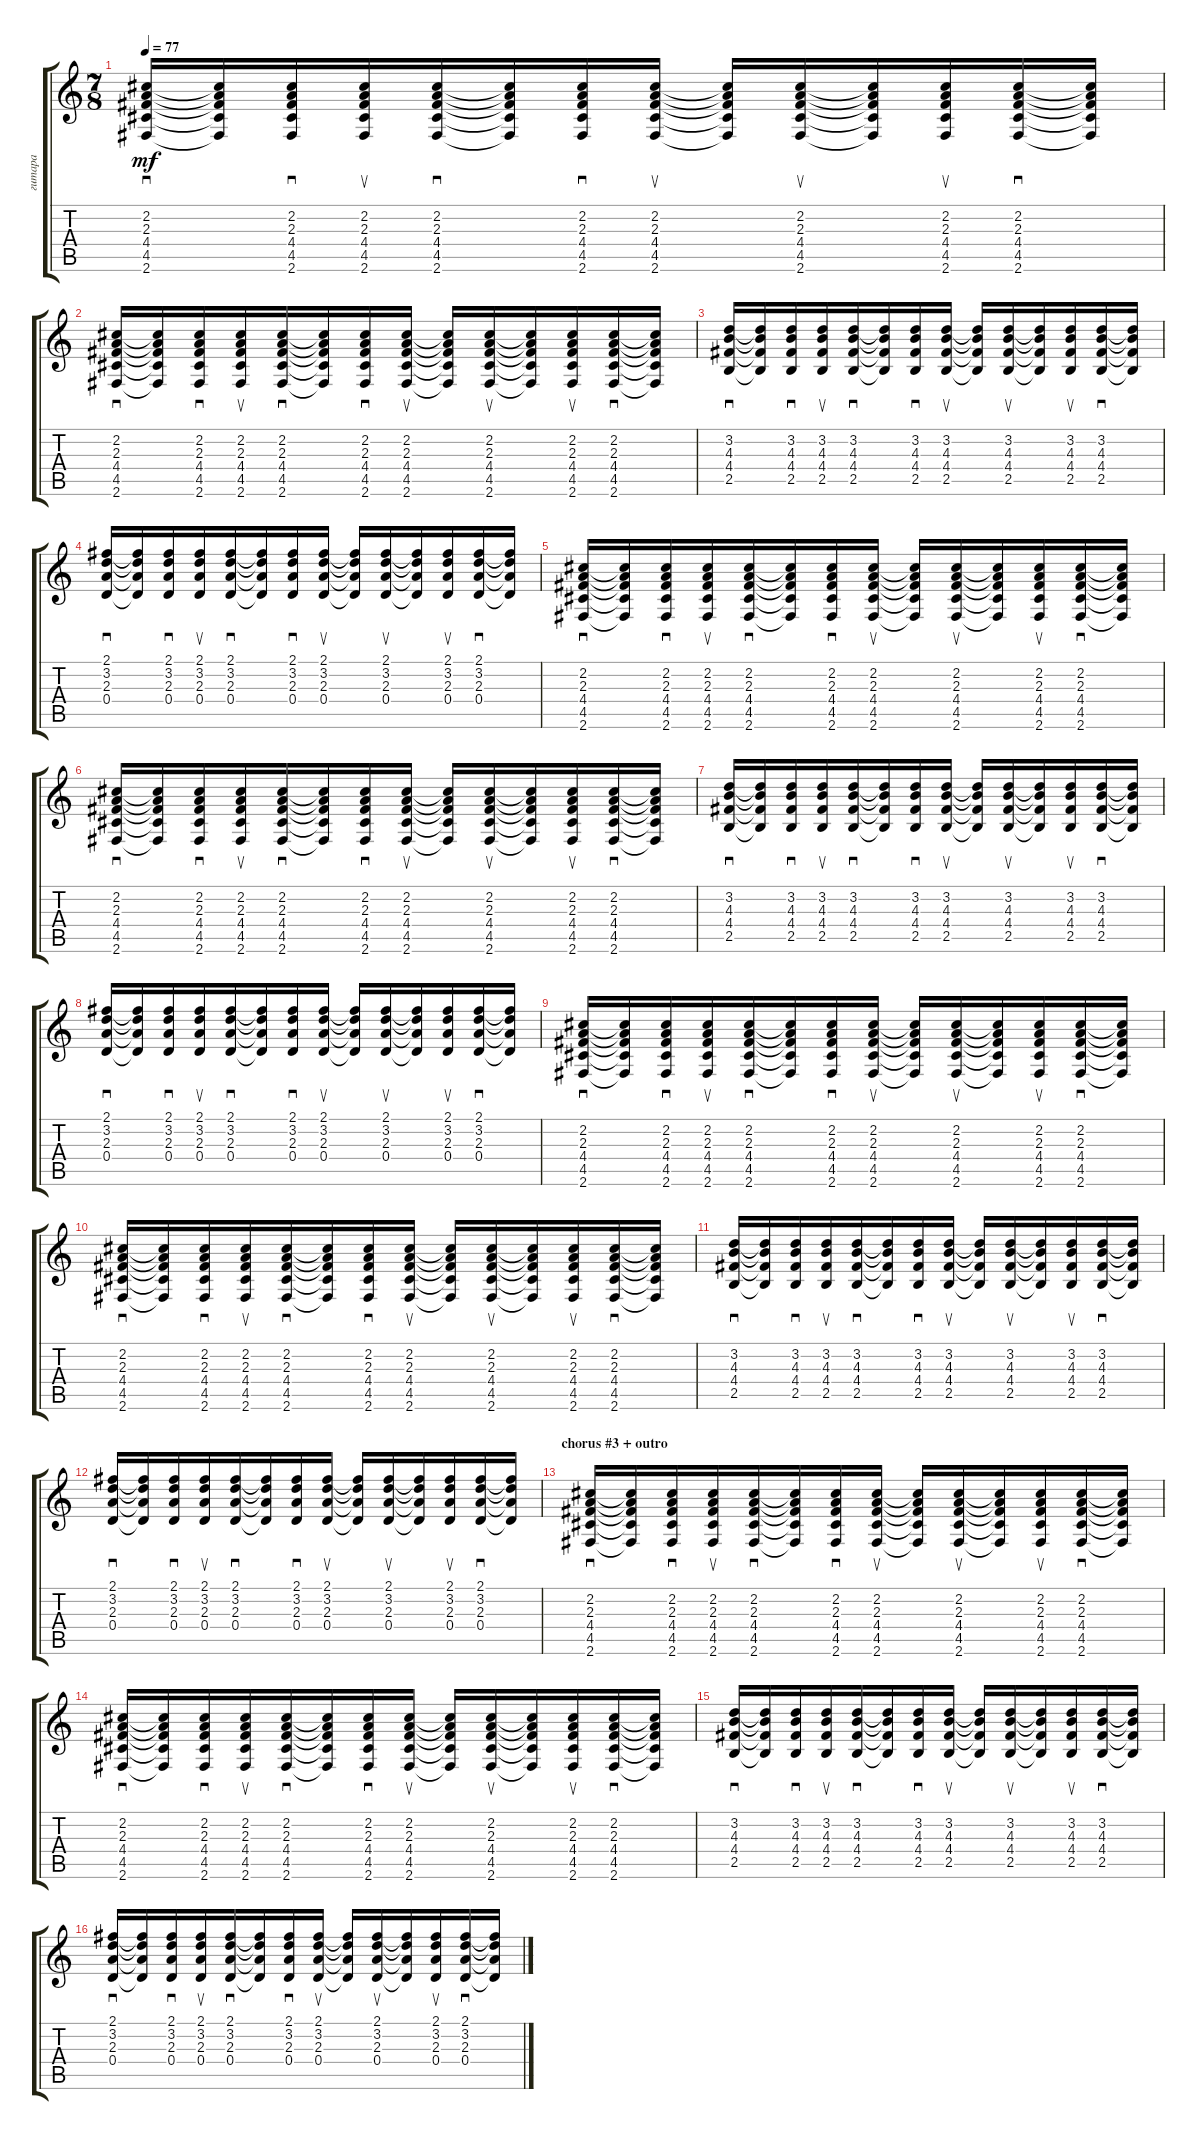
\track ("гитара" "гитара") {instrument acousticguitarsteel}
\staff {score tabs}
\tuning (E4 B3 G3 D3 A2 E2) {hide}
\ts (7 8)
\tempo 77
\clef g2
\ks c
(2.2 2.3 4.4 4.5 2.6).16{sd dy mf instrument acousticguitarsteel} (2.2{t} 2.3{t} 4.4{t} 4.5{t} 2.6{t}).16 (2.2 2.3 4.4 4.5 2.6).16{sd} (2.2 2.3 4.4 4.5 2.6).16{su} (2.2 2.3 4.4 4.5 2.6).16{sd} (2.2{t} 2.3{t} 4.4{t} 4.5{t} 2.6{t}).16 (2.2 2.3 4.4 4.5 2.6).16{sd} (2.2 2.3 4.4 4.5 2.6).16{su} (2.2{t} 2.3{t} 4.4{t} 4.5{t} 2.6{t}).16 (2.2 2.3 4.4 4.5 2.6).16{su} (2.2{t} 2.3{t} 4.4{t} 4.5{t} 2.6{t}).16 (2.2 2.3 4.4 4.5 2.6).16{su} (2.2 2.3 4.4 4.5 2.6).16{sd} (2.2{t} 2.3{t} 4.4{t} 4.5{t} 2.6{t}).16 |
(2.2 2.3 4.4 4.5 2.6).16{sd} (2.2{t} 2.3{t} 4.4{t} 4.5{t} 2.6{t}).16 (2.2 2.3 4.4 4.5 2.6).16{sd} (2.2 2.3 4.4 4.5 2.6).16{su} (2.2 2.3 4.4 4.5 2.6).16{sd} (2.2{t} 2.3{t} 4.4{t} 4.5{t} 2.6{t}).16 (2.2 2.3 4.4 4.5 2.6).16{sd} (2.2 2.3 4.4 4.5 2.6).16{su} (2.2{t} 2.3{t} 4.4{t} 4.5{t} 2.6{t}).16 (2.2 2.3 4.4 4.5 2.6).16{su} (2.2{t} 2.3{t} 4.4{t} 4.5{t} 2.6{t}).16 (2.2 2.3 4.4 4.5 2.6).16{su} (2.2 2.3 4.4 4.5 2.6).16{sd} (2.2{t} 2.3{t} 4.4{t} 4.5{t} 2.6{t}).16 |
(3.2 4.3 4.4 2.5).16{sd} (3.2{t} 4.3{t} 4.4{t} 2.5{t}).16 (3.2 4.3 4.4 2.5).16{sd} (3.2 4.3 4.4 2.5).16{su} (3.2 4.3 4.4 2.5).16{sd} (3.2{t} 4.3{t} 4.4{t} 2.5{t}).16 (3.2 4.3 4.4 2.5).16{sd} (3.2 4.3 4.4 2.5).16{su} (3.2{t} 4.3{t} 4.4{t} 2.5{t}).16 (3.2 4.3 4.4 2.5).16{su} (3.2{t} 4.3{t} 4.4{t} 2.5{t}).16 (3.2 4.3 4.4 2.5).16{su} (3.2 4.3 4.4 2.5).16{sd} (3.2{t} 4.3{t} 4.4{t} 2.5{t}).16 |
(2.1 3.2 2.3 0.4).16{sd} (2.1{t} 3.2{t} 2.3{t} 0.4{t}).16 (2.1 3.2 2.3 0.4).16{sd} (2.1 3.2 2.3 0.4).16{su} (2.1 3.2 2.3 0.4).16{sd} (2.1{t} 3.2{t} 2.3{t} 0.4{t}).16 (2.1 3.2 2.3 0.4).16{sd} (2.1 3.2 2.3 0.4).16{su} (2.1{t} 3.2{t} 2.3{t} 0.4{t}).16 (2.1 3.2 2.3 0.4).16{su} (2.1{t} 3.2{t} 2.3{t} 0.4{t}).16 (2.1 3.2 2.3 0.4).16{su} (2.1 3.2 2.3 0.4).16{sd} (2.1{t} 3.2{t} 2.3{t} 0.4{t}).16 |
(2.2 2.3 4.4 4.5 2.6).16{sd} (2.2{t} 2.3{t} 4.4{t} 4.5{t} 2.6{t}).16 (2.2 2.3 4.4 4.5 2.6).16{sd} (2.2 2.3 4.4 4.5 2.6).16{su} (2.2 2.3 4.4 4.5 2.6).16{sd} (2.2{t} 2.3{t} 4.4{t} 4.5{t} 2.6{t}).16 (2.2 2.3 4.4 4.5 2.6).16{sd} (2.2 2.3 4.4 4.5 2.6).16{su} (2.2{t} 2.3{t} 4.4{t} 4.5{t} 2.6{t}).16 (2.2 2.3 4.4 4.5 2.6).16{su} (2.2{t} 2.3{t} 4.4{t} 4.5{t} 2.6{t}).16 (2.2 2.3 4.4 4.5 2.6).16{su} (2.2 2.3 4.4 4.5 2.6).16{sd} (2.2{t} 2.3{t} 4.4{t} 4.5{t} 2.6{t}).16 |
(2.2 2.3 4.4 4.5 2.6).16{sd} (2.2{t} 2.3{t} 4.4{t} 4.5{t} 2.6{t}).16 (2.2 2.3 4.4 4.5 2.6).16{sd} (2.2 2.3 4.4 4.5 2.6).16{su} (2.2 2.3 4.4 4.5 2.6).16{sd} (2.2{t} 2.3{t} 4.4{t} 4.5{t} 2.6{t}).16 (2.2 2.3 4.4 4.5 2.6).16{sd} (2.2 2.3 4.4 4.5 2.6).16{su} (2.2{t} 2.3{t} 4.4{t} 4.5{t} 2.6{t}).16 (2.2 2.3 4.4 4.5 2.6).16{su} (2.2{t} 2.3{t} 4.4{t} 4.5{t} 2.6{t}).16 (2.2 2.3 4.4 4.5 2.6).16{su} (2.2 2.3 4.4 4.5 2.6).16{sd} (2.2{t} 2.3{t} 4.4{t} 4.5{t} 2.6{t}).16 |
(3.2 4.3 4.4 2.5).16{sd} (3.2{t} 4.3{t} 4.4{t} 2.5{t}).16 (3.2 4.3 4.4 2.5).16{sd} (3.2 4.3 4.4 2.5).16{su} (3.2 4.3 4.4 2.5).16{sd} (3.2{t} 4.3{t} 4.4{t} 2.5{t}).16 (3.2 4.3 4.4 2.5).16{sd} (3.2 4.3 4.4 2.5).16{su} (3.2{t} 4.3{t} 4.4{t} 2.5{t}).16 (3.2 4.3 4.4 2.5).16{su} (3.2{t} 4.3{t} 4.4{t} 2.5{t}).16 (3.2 4.3 4.4 2.5).16{su} (3.2 4.3 4.4 2.5).16{sd} (3.2{t} 4.3{t} 4.4{t} 2.5{t}).16 |
(2.1 3.2 2.3 0.4).16{sd} (2.1{t} 3.2{t} 2.3{t} 0.4{t}).16 (2.1 3.2 2.3 0.4).16{sd} (2.1 3.2 2.3 0.4).16{su} (2.1 3.2 2.3 0.4).16{sd} (2.1{t} 3.2{t} 2.3{t} 0.4{t}).16 (2.1 3.2 2.3 0.4).16{sd} (2.1 3.2 2.3 0.4).16{su} (2.1{t} 3.2{t} 2.3{t} 0.4{t}).16 (2.1 3.2 2.3 0.4).16{su} (2.1{t} 3.2{t} 2.3{t} 0.4{t}).16 (2.1 3.2 2.3 0.4).16{su} (2.1 3.2 2.3 0.4).16{sd} (2.1{t} 3.2{t} 2.3{t} 0.4{t}).16 |
(2.2 2.3 4.4 4.5 2.6).16{sd} (2.2{t} 2.3{t} 4.4{t} 4.5{t} 2.6{t}).16 (2.2 2.3 4.4 4.5 2.6).16{sd} (2.2 2.3 4.4 4.5 2.6).16{su} (2.2 2.3 4.4 4.5 2.6).16{sd} (2.2{t} 2.3{t} 4.4{t} 4.5{t} 2.6{t}).16 (2.2 2.3 4.4 4.5 2.6).16{sd} (2.2 2.3 4.4 4.5 2.6).16{su} (2.2{t} 2.3{t} 4.4{t} 4.5{t} 2.6{t}).16 (2.2 2.3 4.4 4.5 2.6).16{su} (2.2{t} 2.3{t} 4.4{t} 4.5{t} 2.6{t}).16 (2.2 2.3 4.4 4.5 2.6).16{su} (2.2 2.3 4.4 4.5 2.6).16{sd} (2.2{t} 2.3{t} 4.4{t} 4.5{t} 2.6{t}).16 |
(2.2 2.3 4.4 4.5 2.6).16{sd} (2.2{t} 2.3{t} 4.4{t} 4.5{t} 2.6{t}).16 (2.2 2.3 4.4 4.5 2.6).16{sd} (2.2 2.3 4.4 4.5 2.6).16{su} (2.2 2.3 4.4 4.5 2.6).16{sd} (2.2{t} 2.3{t} 4.4{t} 4.5{t} 2.6{t}).16 (2.2 2.3 4.4 4.5 2.6).16{sd} (2.2 2.3 4.4 4.5 2.6).16{su} (2.2{t} 2.3{t} 4.4{t} 4.5{t} 2.6{t}).16 (2.2 2.3 4.4 4.5 2.6).16{su} (2.2{t} 2.3{t} 4.4{t} 4.5{t} 2.6{t}).16 (2.2 2.3 4.4 4.5 2.6).16{su} (2.2 2.3 4.4 4.5 2.6).16{sd} (2.2{t} 2.3{t} 4.4{t} 4.5{t} 2.6{t}).16 |
(3.2 4.3 4.4 2.5).16{sd} (3.2{t} 4.3{t} 4.4{t} 2.5{t}).16 (3.2 4.3 4.4 2.5).16{sd} (3.2 4.3 4.4 2.5).16{su} (3.2 4.3 4.4 2.5).16{sd} (3.2{t} 4.3{t} 4.4{t} 2.5{t}).16 (3.2 4.3 4.4 2.5).16{sd} (3.2 4.3 4.4 2.5).16{su} (3.2{t} 4.3{t} 4.4{t} 2.5{t}).16 (3.2 4.3 4.4 2.5).16{su} (3.2{t} 4.3{t} 4.4{t} 2.5{t}).16 (3.2 4.3 4.4 2.5).16{su} (3.2 4.3 4.4 2.5).16{sd} (3.2{t} 4.3{t} 4.4{t} 2.5{t}).16 |
(2.1 3.2 2.3 0.4).16{sd} (2.1{t} 3.2{t} 2.3{t} 0.4{t}).16 (2.1 3.2 2.3 0.4).16{sd} (2.1 3.2 2.3 0.4).16{su} (2.1 3.2 2.3 0.4).16{sd} (2.1{t} 3.2{t} 2.3{t} 0.4{t}).16 (2.1 3.2 2.3 0.4).16{sd} (2.1 3.2 2.3 0.4).16{su} (2.1{t} 3.2{t} 2.3{t} 0.4{t}).16 (2.1 3.2 2.3 0.4).16{su} (2.1{t} 3.2{t} 2.3{t} 0.4{t}).16 (2.1 3.2 2.3 0.4).16{su} (2.1 3.2 2.3 0.4).16{sd} (2.1{t} 3.2{t} 2.3{t} 0.4{t}).16 |
\section ("" "chorus #3 + outro")
(2.2 2.3 4.4 4.5 2.6).16{sd instrument distortionguitar} (2.2{t} 2.3{t} 4.4{t} 4.5{t} 2.6{t}).16 (2.2 2.3 4.4 4.5 2.6).16{sd} (2.2 2.3 4.4 4.5 2.6).16{su} (2.2 2.3 4.4 4.5 2.6).16{sd} (2.2{t} 2.3{t} 4.4{t} 4.5{t} 2.6{t}).16 (2.2 2.3 4.4 4.5 2.6).16{sd} (2.2 2.3 4.4 4.5 2.6).16{su} (2.2{t} 2.3{t} 4.4{t} 4.5{t} 2.6{t}).16 (2.2 2.3 4.4 4.5 2.6).16{su} (2.2{t} 2.3{t} 4.4{t} 4.5{t} 2.6{t}).16 (2.2 2.3 4.4 4.5 2.6).16{su} (2.2 2.3 4.4 4.5 2.6).16{sd} (2.2{t} 2.3{t} 4.4{t} 4.5{t} 2.6{t}).16 |
(2.2 2.3 4.4 4.5 2.6).16{sd} (2.2{t} 2.3{t} 4.4{t} 4.5{t} 2.6{t}).16 (2.2 2.3 4.4 4.5 2.6).16{sd} (2.2 2.3 4.4 4.5 2.6).16{su} (2.2 2.3 4.4 4.5 2.6).16{sd} (2.2{t} 2.3{t} 4.4{t} 4.5{t} 2.6{t}).16 (2.2 2.3 4.4 4.5 2.6).16{sd} (2.2 2.3 4.4 4.5 2.6).16{su} (2.2{t} 2.3{t} 4.4{t} 4.5{t} 2.6{t}).16 (2.2 2.3 4.4 4.5 2.6).16{su} (2.2{t} 2.3{t} 4.4{t} 4.5{t} 2.6{t}).16 (2.2 2.3 4.4 4.5 2.6).16{su} (2.2 2.3 4.4 4.5 2.6).16{sd} (2.2{t} 2.3{t} 4.4{t} 4.5{t} 2.6{t}).16 |
(3.2 4.3 4.4 2.5).16{sd} (3.2{t} 4.3{t} 4.4{t} 2.5{t}).16 (3.2 4.3 4.4 2.5).16{sd} (3.2 4.3 4.4 2.5).16{su} (3.2 4.3 4.4 2.5).16{sd} (3.2{t} 4.3{t} 4.4{t} 2.5{t}).16 (3.2 4.3 4.4 2.5).16{sd} (3.2 4.3 4.4 2.5).16{su} (3.2{t} 4.3{t} 4.4{t} 2.5{t}).16 (3.2 4.3 4.4 2.5).16{su} (3.2{t} 4.3{t} 4.4{t} 2.5{t}).16 (3.2 4.3 4.4 2.5).16{su} (3.2 4.3 4.4 2.5).16{sd} (3.2{t} 4.3{t} 4.4{t} 2.5{t}).16 |
(2.1 3.2 2.3 0.4).16{sd} (2.1{t} 3.2{t} 2.3{t} 0.4{t}).16 (2.1 3.2 2.3 0.4).16{sd} (2.1 3.2 2.3 0.4).16{su} (2.1 3.2 2.3 0.4).16{sd} (2.1{t} 3.2{t} 2.3{t} 0.4{t}).16 (2.1 3.2 2.3 0.4).16{sd} (2.1 3.2 2.3 0.4).16{su} (2.1{t} 3.2{t} 2.3{t} 0.4{t}).16 (2.1 3.2 2.3 0.4).16{su} (2.1{t} 3.2{t} 2.3{t} 0.4{t}).16 (2.1 3.2 2.3 0.4).16{su} (2.1 3.2 2.3 0.4).16{sd} (2.1{t} 3.2{t} 2.3{t} 0.4{t}).16
